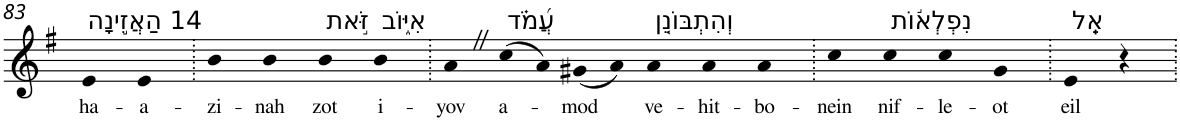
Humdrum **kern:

**kern	**text
*part1	*part1
*staff1	*staff1
*I"Piano	*
*I'Pno	*
!!LO:PB:g=z
*clefG2	*
*k[f#]	*
*G:	*
=83	=83
!LO:TX:a:t=14 הַאֲזִ֣ינָה	!
!	!LO:LY:b
4e	ha-
!	!LO:LY:b
4e	-a-
=84.	=84.
!	!LO:LY:b
4b	-zi-
!	!LO:LY:b
4b	-nah
!LO:TX:a:t=זֹּ֣את	!
!	!LO:LY:b
4b	zot
!LO:TX:a:t=אִיּ֑וֹב	!
!	!LO:LY:b
4b	i-
=85.	=85.
!	!LO:LY:b
4aZ	-yov
!LO:TX:a:t=עֲ֝מֹ֗ד	!
!	!LO:LY:b
(8cc	a-
8a)	.
!	!LO:LY:b
(8g#X	-mod
8a)	.
!LO:TX:a:t=וְהִתְבּוֹנֵ֤ן	!
!	!LO:LY:b
4a	ve-
!	!LO:LY:b
4a	-hit-
!	!LO:LY:b
4a	-bo-
=86.	=86.
!	!LO:LY:b
4cc	-nein
!LO:TX:a:t=נִפְלְא֬וֹת	!
!	!LO:LY:b
4cc	nif-
!	!LO:LY:b
4cc	-le-
!	!LO:LY:b
4g	-ot
=87.	=87.
!LO:TX:a:t=אֵֽל	!
!	!LO:LY:b
4e	eil
4r	.
=.	=.
*-	*-
